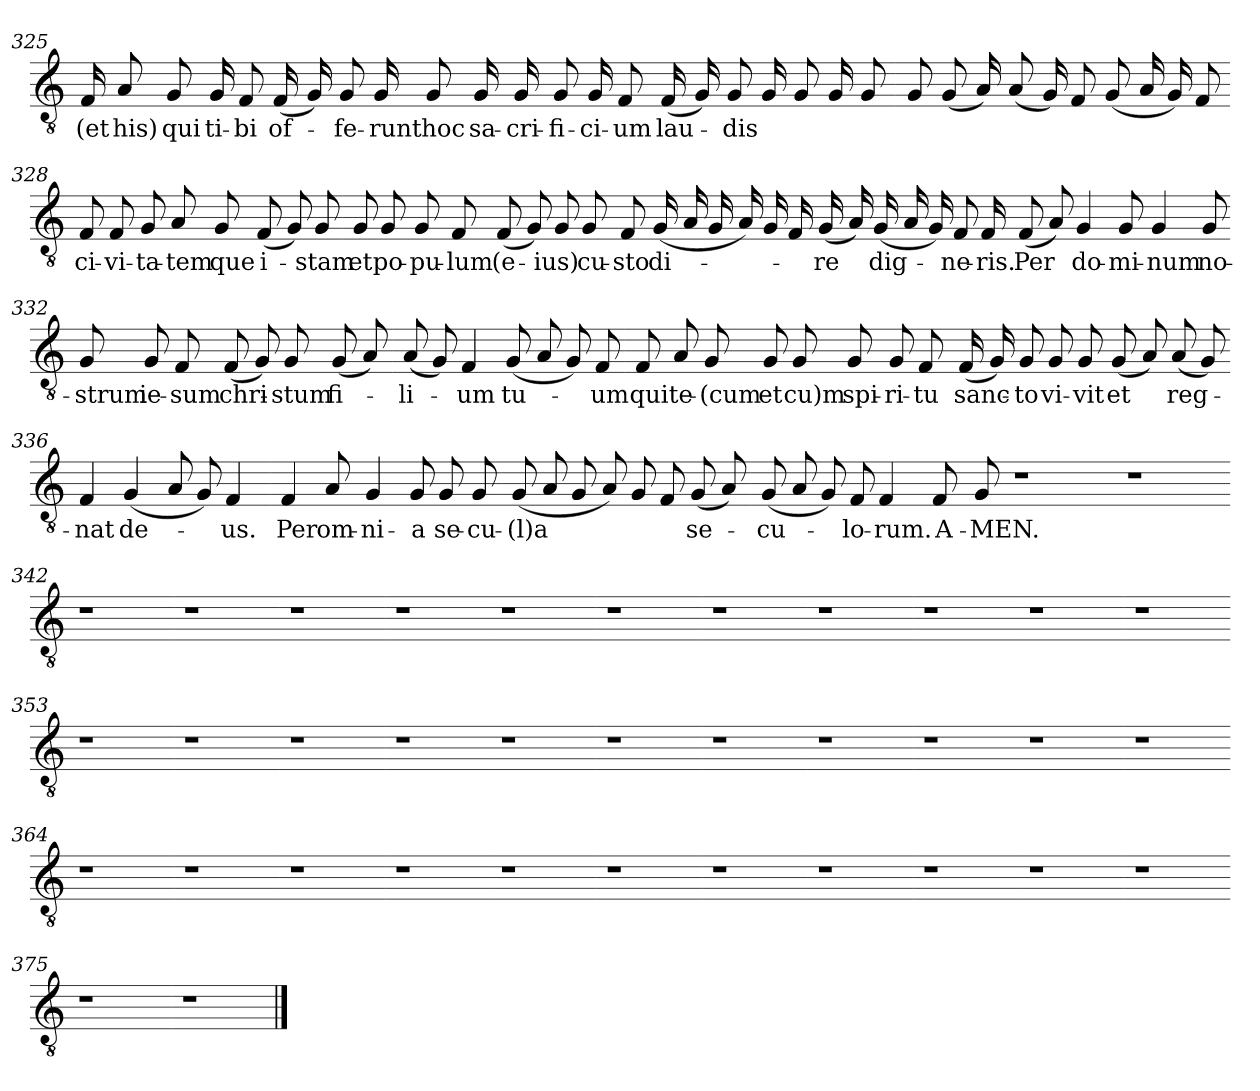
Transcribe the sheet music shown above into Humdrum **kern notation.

**kern	**text
*part1	*part1
*staff1	*staff1
*clefGv2	*
*k[]	*
=325	=325
16F	(et
8A	his)
8G	qui
16G	ti-
8F	-bi
(16F	of-
16G)	.
8G	-fe-
16G	-runt
8G	hoc
16G	sa-
=326-	=326-
16G	-cri-
8G	-fi-
16G	-ci-
8F	-um
(16F	lau-
16G)	.
8G	-dis
16G	.
8G	.
16G	.
8G	.
=327-	=327-
8G	.
(8G	.
16A)	.
(8A	.
16G)	.
8F	.
(8G	.
16A	.
16G)	.
8F	.
=328-	=328-
8F	ci-
8F	-vi-
8G	-ta-
8A	tem
8G	-que
(8F	i-
8G)	.
8G	-stam
=329-	=329-
8G	et
8G	po-
8G	-pu-
8F	-lum
(8F	(e-
8G)	.
8G	-ius)
8G	cu-
=330-	=330-
8F	sto
(16G	-di-
16A	.
16G	.
16A)	.
16G	.
16F	.
(16G	-re
16A)	.
(16G	dig-
16A	.
16G)	.
8F	-ne-
16F	-ris.
=331-	=331-
(8F	Per
8A)	.
4G	do-
8G	-mi-
4G	-num
8G	no-
=332-	=332-
8G	-strum
8G	ie-
8F	-sum
(8F	chri-
8G)	.
8G	-stum
(8G	fi-
8A)	.
=333-	=333-
(8A	-li-
8G)	.
4F	-um
(8G	tu-
8A	.
8G)	.
8F	-um
=334-	=334-
8F	qui
8A	te-
8G	-(cum
8G	et
8G	cu)m
8G	spi-
8G	-ri-
8F	-tu
=335-	=335-
(16F	sanc-
16G)	.
8G	-to
8G	vi-
8G	-vit
(8G	et
8A)	.
(8A	reg-
8G)	.
=336-	=336-
4F	-nat
(4G	de-
8A	.
8G)	.
4F	-us.
=337-	=337-
4F	Per
8A	om-
4G	-ni-
8G	-a
8G	se-
8G	-cu-
=338-	=338-
(8G	-(l)a
8A	.
8G	.
8A)	.
8G	.
8F	.
(8G	se-
8A)	.
=339-	=339-
(8G	-cu-
8A	.
8G)	.
8F	-lo-
4F	-rum.
8F	A-
8G	-MEN.
=340-	=340-
1r	.
=341-	=341-
1r	.
=342-	=342-
1r	.
=343-	=343-
1r	.
=344-	=344-
1r	.
=345-	=345-
1r	.
=346-	=346-
1r	.
=347-	=347-
1r	.
=348-	=348-
1r	.
=349-	=349-
1r	.
=350-	=350-
1r	.
=351-	=351-
1r	.
=352-	=352-
1r	.
=353-	=353-
1r	.
=354-	=354-
1r	.
=355-	=355-
1r	.
=356-	=356-
1r	.
=357-	=357-
1r	.
=358-	=358-
1r	.
=359-	=359-
1r	.
=360-	=360-
1r	.
=361-	=361-
1r	.
=362-	=362-
1r	.
=363-	=363-
1r	.
=364-	=364-
1r	.
=365-	=365-
1r	.
=366-	=366-
1r	.
=367-	=367-
1r	.
=368-	=368-
1r	.
=369-	=369-
1r	.
=370-	=370-
1r	.
=371-	=371-
1r	.
=372-	=372-
1r	.
=373-	=373-
1r	.
=374-	=374-
1r	.
=375-	=375-
1r	.
=376-	=376-
1r	.
==	==
*-	*-
